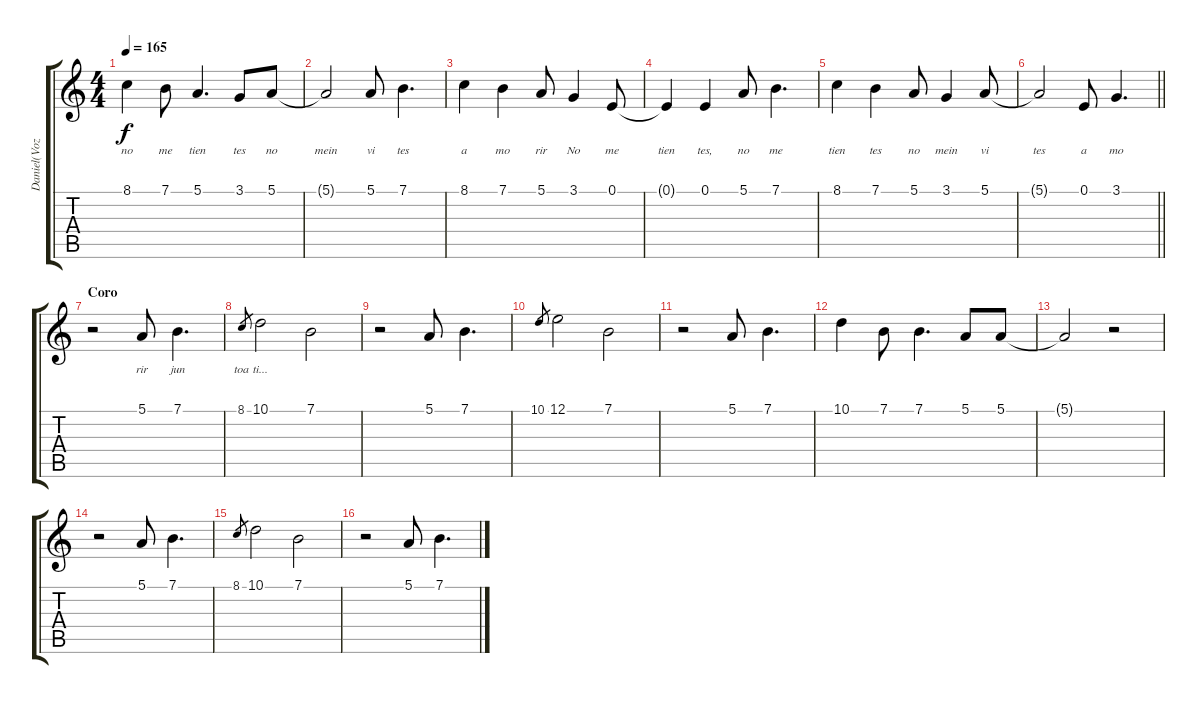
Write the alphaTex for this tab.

\track ("Daniel(Voz)" "Daniel(Voz") {instrument pad7halo}
\staff {score tabs}
\tuning (E4 B3 G3 D3 A2 E2) {hide}
\ts (4 4)
\tempo 165
\clef g2
\ks c
8.1.4{lyrics (0 "no") lyrics (1 "") lyrics (2 "") lyrics (3 "") lyrics (4 "") dy f} 7.1.8{lyrics (0 "me") lyrics (1 "") lyrics (2 "") lyrics (3 "") lyrics (4 "")} 5.1.4{d lyrics (0 "tien") lyrics (1 "") lyrics (2 "") lyrics (3 "") lyrics (4 "")} 3.1.8{lyrics (0 "tes") lyrics (1 "") lyrics (2 "") lyrics (3 "") lyrics (4 "")} 5.1.8{lyrics (0 "no") lyrics (1 "") lyrics (2 "") lyrics (3 "") lyrics (4 "")} |
5.1{t}.2{lyrics (0 "mein") lyrics (1 "") lyrics (2 "") lyrics (3 "") lyrics (4 "")} 5.1.8{lyrics (0 "vi") lyrics (1 "") lyrics (2 "") lyrics (3 "") lyrics (4 "")} 7.1.4{d lyrics (0 "tes") lyrics (1 "") lyrics (2 "") lyrics (3 "") lyrics (4 "")} |
8.1.4{lyrics (0 "a") lyrics (1 "") lyrics (2 "") lyrics (3 "") lyrics (4 "")} 7.1.4{lyrics (0 "mo") lyrics (1 "") lyrics (2 "") lyrics (3 "") lyrics (4 "")} 5.1.8{lyrics (0 "rir") lyrics (1 "") lyrics (2 "") lyrics (3 "") lyrics (4 "")} 3.1.4{lyrics (0 "No") lyrics (1 "") lyrics (2 "") lyrics (3 "") lyrics (4 "")} 0.1.8{lyrics (0 "me") lyrics (1 "") lyrics (2 "") lyrics (3 "") lyrics (4 "")} |
0.1{t}.4{lyrics (0 "tien") lyrics (1 "") lyrics (2 "") lyrics (3 "") lyrics (4 "")} 0.1.4{lyrics (0 "tes,") lyrics (1 "") lyrics (2 "") lyrics (3 "") lyrics (4 "")} 5.1.8{lyrics (0 "no") lyrics (1 "") lyrics (2 "") lyrics (3 "") lyrics (4 "")} 7.1.4{d lyrics (0 "me") lyrics (1 "") lyrics (2 "") lyrics (3 "") lyrics (4 "")} |
8.1.4{lyrics (0 "tien") lyrics (1 "") lyrics (2 "") lyrics (3 "") lyrics (4 "")} 7.1.4{lyrics (0 "tes") lyrics (1 "") lyrics (2 "") lyrics (3 "") lyrics (4 "")} 5.1.8{lyrics (0 "no") lyrics (1 "") lyrics (2 "") lyrics (3 "") lyrics (4 "")} 3.1.4{lyrics (0 "mein") lyrics (1 "") lyrics (2 "") lyrics (3 "") lyrics (4 "")} 5.1.8{lyrics (0 "vi") lyrics (1 "") lyrics (2 "") lyrics (3 "") lyrics (4 "")} |
\barLineRight lightlight
5.1{t}.2{lyrics (0 "tes") lyrics (1 "") lyrics (2 "") lyrics (3 "") lyrics (4 "")} 0.1.8{lyrics (0 "a") lyrics (1 "") lyrics (2 "") lyrics (3 "") lyrics (4 "")} 3.1.4{d lyrics (0 "mo") lyrics (1 "") lyrics (2 "") lyrics (3 "") lyrics (4 "")} |
\section ("" "Coro")
r.2 5.1.8{lyrics (0 "rir") lyrics (1 "") lyrics (2 "") lyrics (3 "") lyrics (4 "")} 7.1.4{d lyrics (0 "jun") lyrics (1 "") lyrics (2 "") lyrics (3 "") lyrics (4 "")} |
8.1.8{lyrics (0 "toa") lyrics (1 "") lyrics (2 "") lyrics (3 "") lyrics (4 "") gr} 10.1.2{lyrics (0 "ti...") lyrics (1 "") lyrics (2 "") lyrics (3 "") lyrics (4 "")} 7.1.2 |
r.2 5.1.8 7.1.4{d} |
10.1.8{gr} 12.1.2 7.1.2 |
r.2 5.1.8 7.1.4{d} |
10.1.4 7.1.8 7.1.4{d} 5.1.8 5.1.8 |
5.1{t}.2 r.2 |
r.2 5.1.8 7.1.4{d} |
8.1.8{gr} 10.1.2 7.1.2 |
r.2 5.1.8 7.1.4{d}
